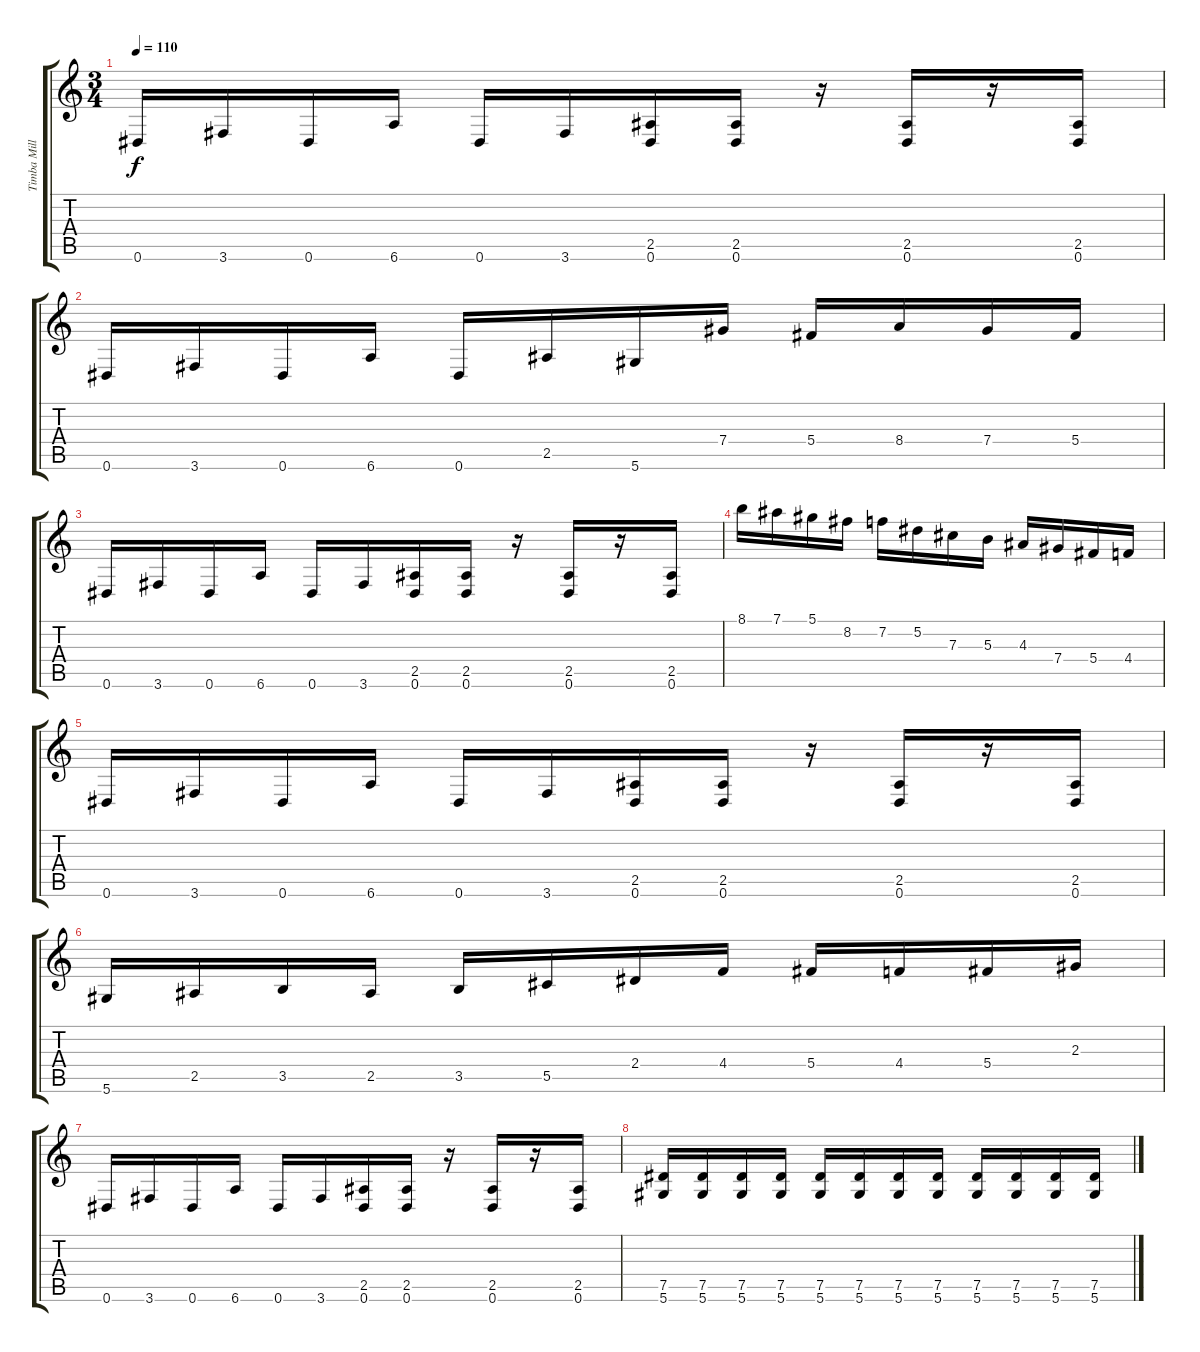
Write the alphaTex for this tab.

\track ("Timba Millar" "Timba Mill") {instrument distortionguitar}
\staff {score tabs}
\tuning (Eb4 Bb3 Gb3 Db3 Ab2 Eb2) {hide}
\ts (3 4)
\tempo 110
\clef g2
\ks c
0.6.16{dy f} 3.6.16 0.6.16 6.6.16 0.6.16 3.6.16 (2.5 0.6).16 (2.5 0.6).16 r.16 (2.5 0.6).16 r.16 (2.5 0.6).16 |
0.6.16 3.6.16 0.6.16 6.6.16 0.6.16 2.5.16 5.6.16 7.4.16 5.4.16 8.4.16 7.4.16 5.4.16 |
0.6.16 3.6.16 0.6.16 6.6.16 0.6.16 3.6.16 (2.5 0.6).16 (2.5 0.6).16 r.16 (2.5 0.6).16 r.16 (2.5 0.6).16 |
8.1.16 7.1.16 5.1.16 8.2.16 7.2.16 5.2.16 7.3.16 5.3.16 4.3.16 7.4.16 5.4.16 4.4.16 |
0.6.16 3.6.16 0.6.16 6.6.16 0.6.16 3.6.16 (2.5 0.6).16 (2.5 0.6).16 r.16 (2.5 0.6).16 r.16 (2.5 0.6).16 |
5.6.16 2.5.16 3.5.16 2.5.16 3.5.16 5.5.16 2.4.16 4.4.16 5.4.16 4.4.16 5.4.16 2.3.16 |
0.6.16 3.6.16 0.6.16 6.6.16 0.6.16 3.6.16 (2.5 0.6).16 (2.5 0.6).16 r.16 (2.5 0.6).16 r.16 (2.5 0.6).16 |
(7.5 5.6).16 (7.5 5.6).16 (7.5 5.6).16 (7.5 5.6).16 (7.5 5.6).16 (7.5 5.6).16 (7.5 5.6).16 (7.5 5.6).16 (7.5 5.6).16 (7.5 5.6).16 (7.5 5.6).16 (7.5 5.6).16
